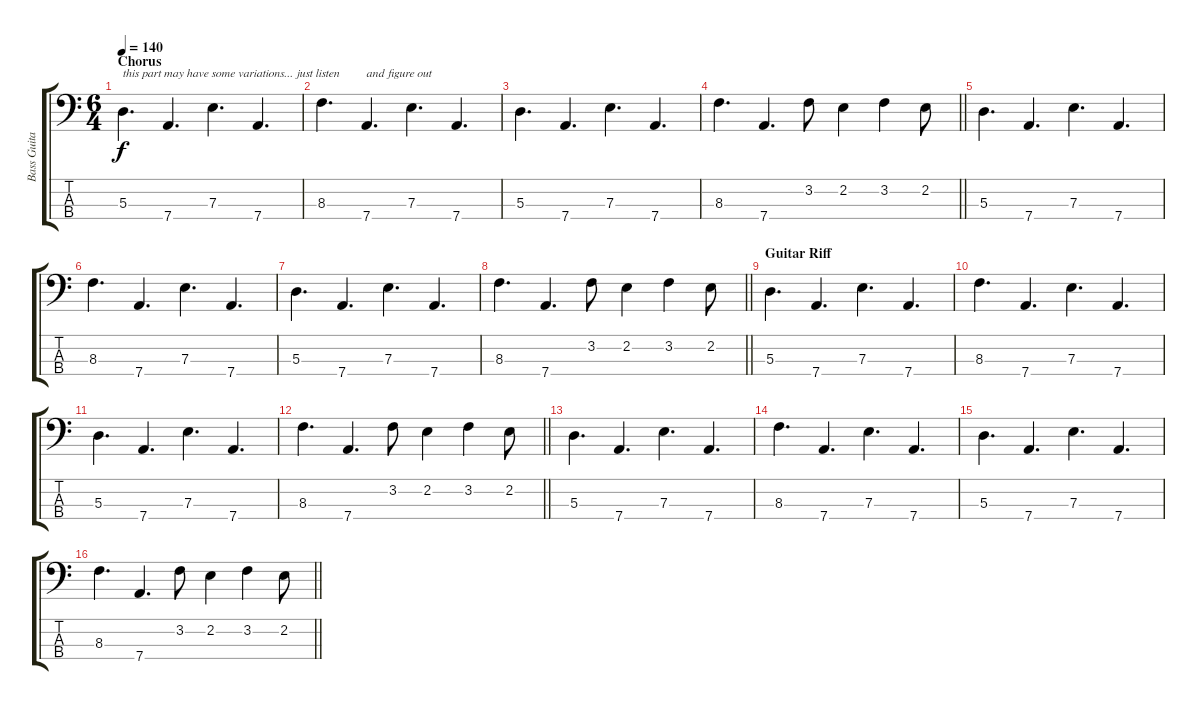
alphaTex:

\track ("Bass Guitar" "Bass Guita") {instrument electricbassfinger}
\staff {score tabs}
\tuning (G2 D2 A1 D1) {hide}
\ts (6 4)
\section ("" "Chorus")
\tempo 140
\clef f4
\ks c
5.3.4{d txt "this part may have some variations... just listen" dy f} 7.4.4{d} 7.3.4{d} 7.4.4{d} |
8.3.4{d} 7.4.4{d txt "and figure out"} 7.3.4{d} 7.4.4{d} |
5.3.4{d} 7.4.4{d} 7.3.4{d} 7.4.4{d} |
\barLineRight lightlight
8.3.4{d} 7.4.4{d} 3.2.8 2.2.4 3.2.4 2.2.8 |
5.3.4{d} 7.4.4{d} 7.3.4{d} 7.4.4{d} |
8.3.4{d} 7.4.4{d} 7.3.4{d} 7.4.4{d} |
5.3.4{d} 7.4.4{d} 7.3.4{d} 7.4.4{d} |
\barLineRight lightlight
8.3.4{d} 7.4.4{d} 3.2.8 2.2.4 3.2.4 2.2.8 |
\section ("" "Guitar Riff")
5.3.4{d} 7.4.4{d} 7.3.4{d} 7.4.4{d} |
8.3.4{d} 7.4.4{d} 7.3.4{d} 7.4.4{d} |
5.3.4{d} 7.4.4{d} 7.3.4{d} 7.4.4{d} |
\barLineRight lightlight
8.3.4{d} 7.4.4{d} 3.2.8 2.2.4 3.2.4 2.2.8 |
5.3.4{d} 7.4.4{d} 7.3.4{d} 7.4.4{d} |
8.3.4{d} 7.4.4{d} 7.3.4{d} 7.4.4{d} |
5.3.4{d} 7.4.4{d} 7.3.4{d} 7.4.4{d} |
\barLineRight lightlight
8.3.4{d} 7.4.4{d} 3.2.8 2.2.4 3.2.4 2.2.8
